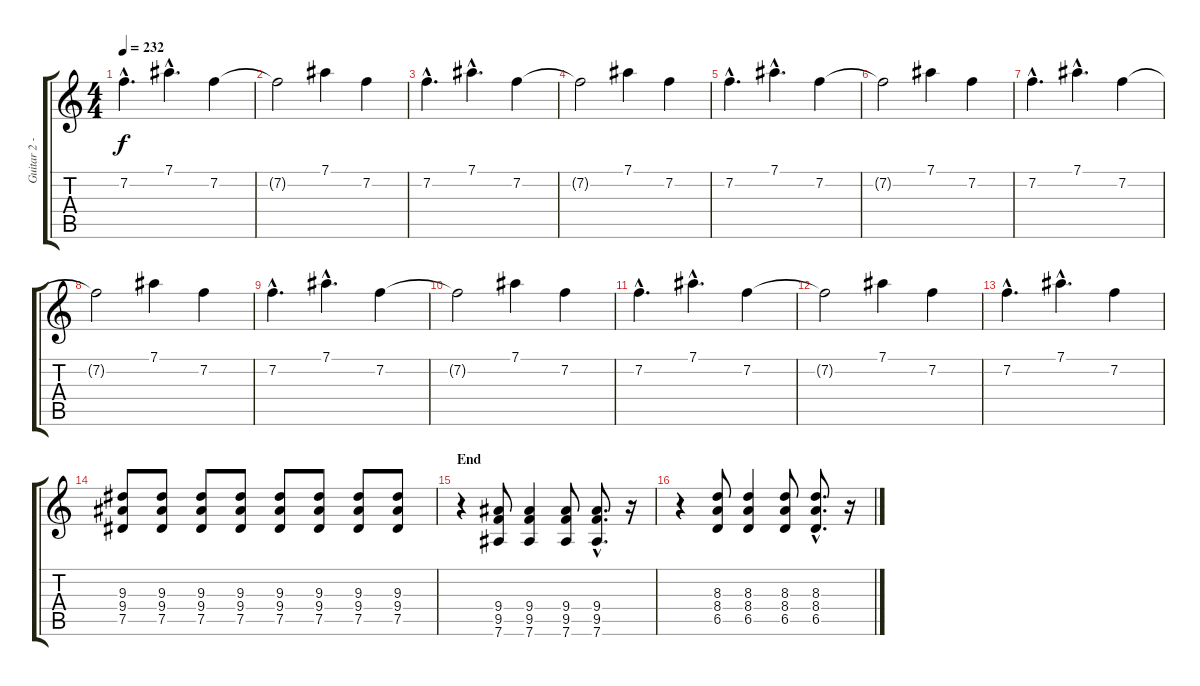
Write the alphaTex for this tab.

\track ("Guitar 2 - Erik" "Guitar 2 -") {instrument distortionguitar}
\staff {score tabs}
\tuning (Eb4 Bb3 Gb3 Db3 Ab2 Eb2) {hide}
\ts (4 4)
\tempo 232
\clef g2
\ks c
7.2{hac}.4{d dy f} 7.1{hac}.4{d} 7.2.4 |
7.2{t}.2 7.1.4 7.2.4 |
7.2{hac}.4{d} 7.1{hac}.4{d} 7.2.4 |
7.2{t}.2 7.1.4 7.2.4 |
7.2{hac}.4{d} 7.1{hac}.4{d} 7.2.4 |
7.2{t}.2 7.1.4 7.2.4 |
7.2{hac}.4{d} 7.1{hac}.4{d} 7.2.4 |
7.2{t}.2 7.1.4 7.2.4 |
7.2{hac}.4{d} 7.1{hac}.4{d} 7.2.4 |
7.2{t}.2 7.1.4 7.2.4 |
7.2{hac}.4{d} 7.1{hac}.4{d} 7.2.4 |
7.2{t}.2 7.1.4 7.2.4 |
7.2{hac}.4{d} 7.1{hac}.4{d} 7.2.4 |
(9.3 9.4 7.5).8 (9.3 9.4 7.5).8 (9.3 9.4 7.5).8 (9.3 9.4 7.5).8 (9.3 9.4 7.5).8 (9.3 9.4 7.5).8 (9.3 9.4 7.5).8 (9.3 9.4 7.5).8 |
\section ("" "End")
r.4 (9.4 9.5 7.6).8 (9.4 9.5 7.6).4 (9.4 9.5 7.6).8 (9.4{hac} 9.5{hac} 7.6{hac}).8{d} r.16 |
r.4 (8.3 8.4 6.5).8 (8.3 8.4 6.5).4 (8.3 8.4 6.5).8 (8.3{hac} 8.4{hac} 6.5{hac}).8{d} r.16
